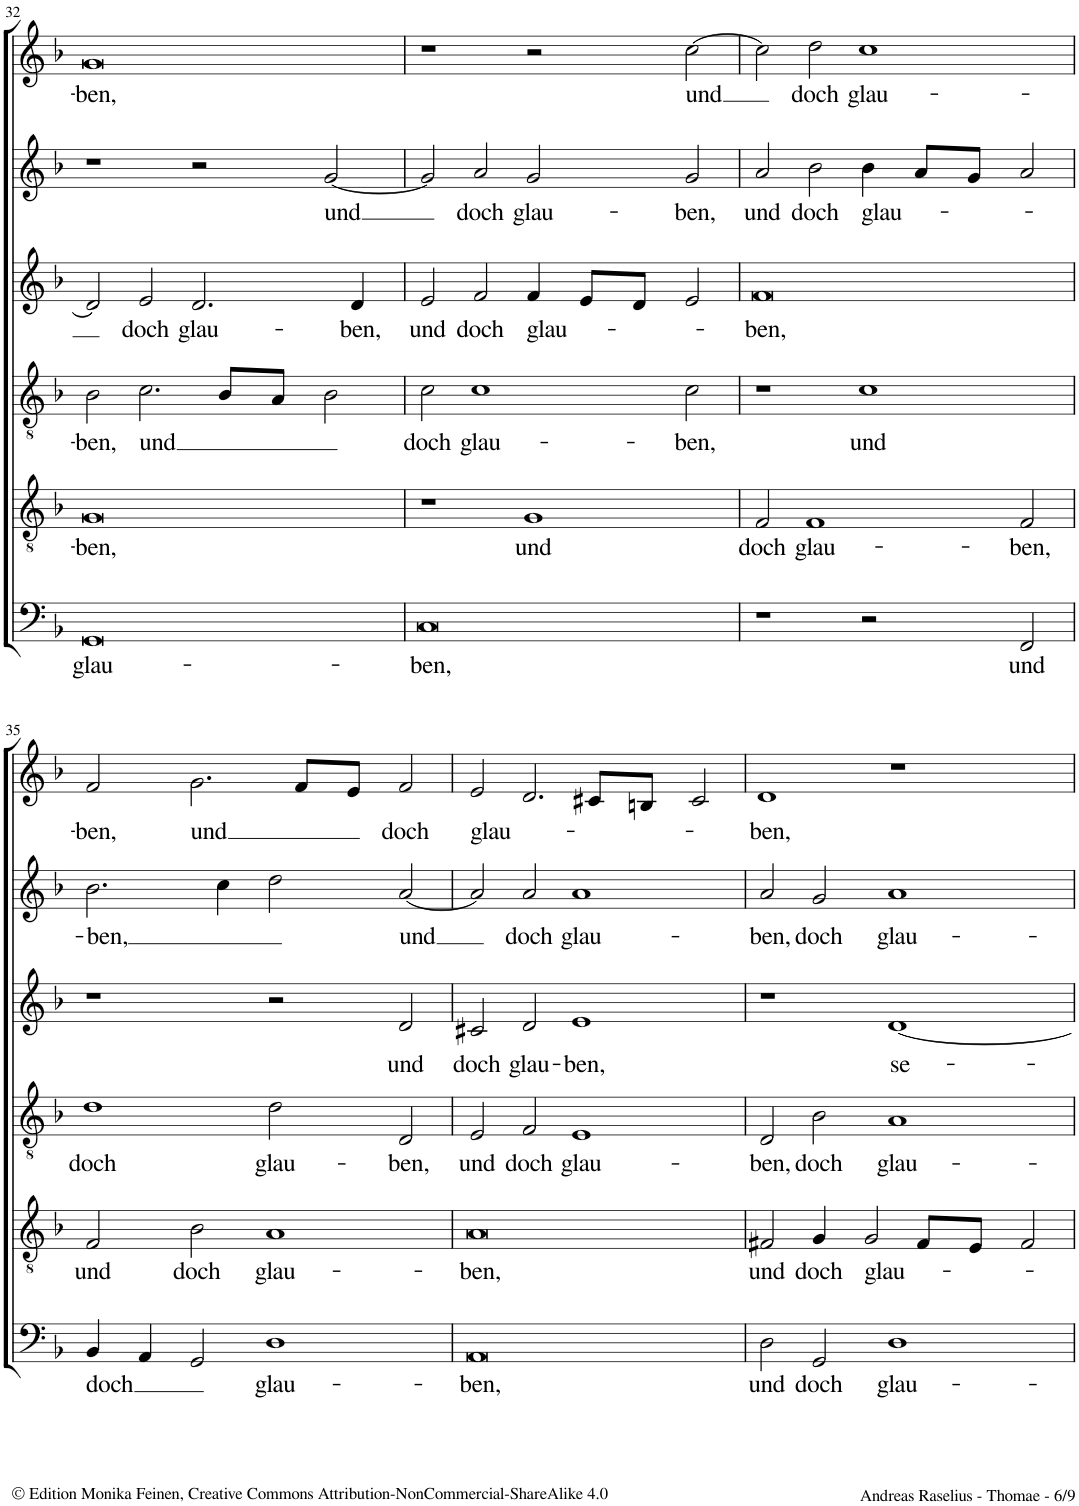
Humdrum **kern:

**kern	**text	**kern	**text	**kern	**text	**kern	**text	**kern	**text	**kern	**text
*part6	*part6	*part5	*part5	*part4	*part4	*part3	*part3	*part2	*part2	*part1	*part1
*staff6	*staff6	*staff5	*staff5	*staff4	*staff4	*staff3	*staff3	*staff2	*staff2	*staff1	*staff1
*I"Bassus	*	*I"Tenor	*	*I"Quintus	*	*I"Altus	*	*I"Sextus	*	*I"Cantus	*
!!LO:PB:g=z
*clefF4	*	*clefGv2	*	*clefGv2	*	*clefG2	*	*clefG2	*	*clefG2	*
*k[b-]	*	*k[b-]	*	*k[b-]	*	*k[b-]	*	*k[b-]	*	*k[b-]	*
*M4/2	*	*M4/2	*	*M4/2	*	*M4/2	*	*M4/2	*	*M4/2	*
*met(c|)	*	*met(c|)	*	*met(c|)	*	*met(c|)	*	*met(c|)	*	*met(c|)	*
=32	=32	=32	=32	=32	=32	=32	=32	=32	=32	=32	=32
!	!LO:LY:b	!	!LO:LY:b	!	!LO:LY:b	!	!	!	!	!	!LO:LY:b
0GG	glau-	0G	-ben,	2B-\	-ben,	2d/]	.	1r	.	0g	-ben,
!	!	!	!	!	!LO:LY:b	!	!LO:LY:b	!	!	!	!
.	.	.	.	2.c\	und	2e/	doch	.	.	.	.
!	!	!	!	!	!	!	!LO:LY:b	!	!	!	!
.	.	.	.	.	.	2.d/	glau-	2r	.	.	.
.	.	.	.	8B-/L	.	.	.	.	.	.	.
.	.	.	.	8A/J	.	.	.	.	.	.	.
!	!	!	!	!	!	!	!	!	!LO:LY:b	!	!
.	.	.	.	2B-\	.	.	.	[2g/	und	.	.
!	!	!	!	!	!	!	!LO:LY:b	!	!	!	!
.	.	.	.	.	.	4d/	-ben,	.	.	.	.
=33	=33	=33	=33	=33	=33	=33	=33	=33	=33	=33	=33
!	!LO:LY:b	!	!	!	!LO:LY:b	!	!LO:LY:b	!	!	!	!
0C	-ben,	1r	.	2c\	doch	2e/	und	2g/]	.	1r	.
!	!	!	!	!	!LO:LY:b	!	!LO:LY:b	!	!LO:LY:b	!	!
.	.	.	.	1c	glau-	2f/	doch	2a/	doch	.	.
!	!	!	!LO:LY:b	!	!	!	!LO:LY:b	!	!LO:LY:b	!	!
.	.	1G	und	.	.	4f/	glau-	2g/	glau-	2r	.
.	.	.	.	.	.	8e/L	.	.	.	.	.
.	.	.	.	.	.	8d/J	.	.	.	.	.
!	!	!	!	!	!LO:LY:b	!	!	!	!LO:LY:b	!	!LO:LY:b
.	.	.	.	2c\	-ben,	2e/	.	2g/	-ben,	[2cc\	und
=34	=34	=34	=34	=34	=34	=34	=34	=34	=34	=34	=34
!	!	!	!LO:LY:b	!	!	!	!LO:LY:b	!	!LO:LY:b	!	!
1r	.	2F/	doch	1r	.	0f	ben,	2a/	und	2cc\]	.
!	!	!	!LO:LY:b	!	!	!	!	!	!LO:LY:b	!	!LO:LY:b
.	.	1F	glau-	.	.	.	.	2b-\	doch	2dd\	doch
!	!	!	!	!	!LO:LY:b	!	!	!	!LO:LY:b	!	!LO:LY:b
2r	.	.	.	1c	und	.	.	4b-\	glau-	1cc	glau-
.	.	.	.	.	.	.	.	8a/L	.	.	.
.	.	.	.	.	.	.	.	8g/J	.	.	.
!	!LO:LY:b	!	!LO:LY:b	!	!	!	!	!	!	!	!
2FF/	und	2F/	-ben,	.	.	.	.	2a/	.	.	.
!!LO:LB:g=z
=35	=35	=35	=35	=35	=35	=35	=35	=35	=35	=35	=35
!	!LO:LY:b	!	!LO:LY:b	!	!LO:LY:b	!	!	!	!LO:LY:b	!	!LO:LY:b
4BB-/	doch	2F/	und	1d	doch	1r	.	2.b-\	-ben,	2f/	-ben,
4AA/	.	.	.	.	.	.	.	.	.	.	.
!	!	!	!LO:LY:b	!	!	!	!	!	!	!	!LO:LY:b
2GG/	.	2B-\	doch	.	.	.	.	.	.	2.g\	und
.	.	.	.	.	.	.	.	4cc\	.	.	.
!	!LO:LY:b	!	!LO:LY:b	!	!LO:LY:b	!	!	!	!	!	!
1D	glau-	1A	glau-	2d\	glau-	2r	.	2dd\	.	.	.
.	.	.	.	.	.	.	.	.	.	8f/L	.
.	.	.	.	.	.	.	.	.	.	8e/J	.
!	!	!	!	!	!LO:LY:b	!	!LO:LY:b	!	!LO:LY:b	!	!LO:LY:b
.	.	.	.	2D/	-ben,	2d/	und	[2a/	und	2f/	doch
=36	=36	=36	=36	=36	=36	=36	=36	=36	=36	=36	=36
!	!LO:LY:b	!	!LO:LY:b	!	!LO:LY:b	!	!LO:LY:b	!	!	!	!LO:LY:b
0AA	-ben,	0A	-ben,	2E/	und	2c#X/	doch	2a/]	.	2e/	glau-
!	!	!	!	!	!LO:LY:b	!	!LO:LY:b	!	!LO:LY:b	!	!
.	.	.	.	2F/	doch	2d/	glau-	2a/	doch	2.d/	.
!	!	!	!	!	!LO:LY:b	!	!LO:LY:b	!	!LO:LY:b	!	!
.	.	.	.	1E	glau-	1e	-ben,	1a	glau-	.	.
.	.	.	.	.	.	.	.	.	.	8c#X/L	.
.	.	.	.	.	.	.	.	.	.	8Bn/J	.
.	.	.	.	.	.	.	.	.	.	2c#/	.
=37	=37	=37	=37	=37	=37	=37	=37	=37	=37	=37	=37
!	!LO:LY:b	!	!LO:LY:b	!	!LO:LY:b	!	!	!	!LO:LY:b	!	!LO:LY:b
2D\	und	2F#X/	und	2D/	-ben,	1r	.	2a/	-ben,	1d	-ben,
!	!LO:LY:b	!	!LO:LY:b	!	!LO:LY:b	!	!	!	!LO:LY:b	!	!
2GG/	doch	4G/	doch	2B-\	doch	.	.	2g/	doch	.	.
!	!	!	!LO:LY:b	!	!	!	!	!	!	!	!
.	.	2G/	glau-	.	.	.	.	.	.	.	.
!	!LO:LY:b	!	!	!	!LO:LY:b	!	!LO:LY:b	!	!LO:LY:b	!	!
1D	glau-	.	.	1A	glau-	[1d	se-	1a	glau-	1r	.
.	.	8F#/L	.	.	.	.	.	.	.	.	.
.	.	8E/J	.	.	.	.	.	.	.	.	.
.	.	2F#/	.	.	.	.	.	.	.	.	.
=	=	=	=	=	=	=	=	=	=	=	=
*-	*-	*-	*-	*-	*-	*-	*-	*-	*-	*-	*-
